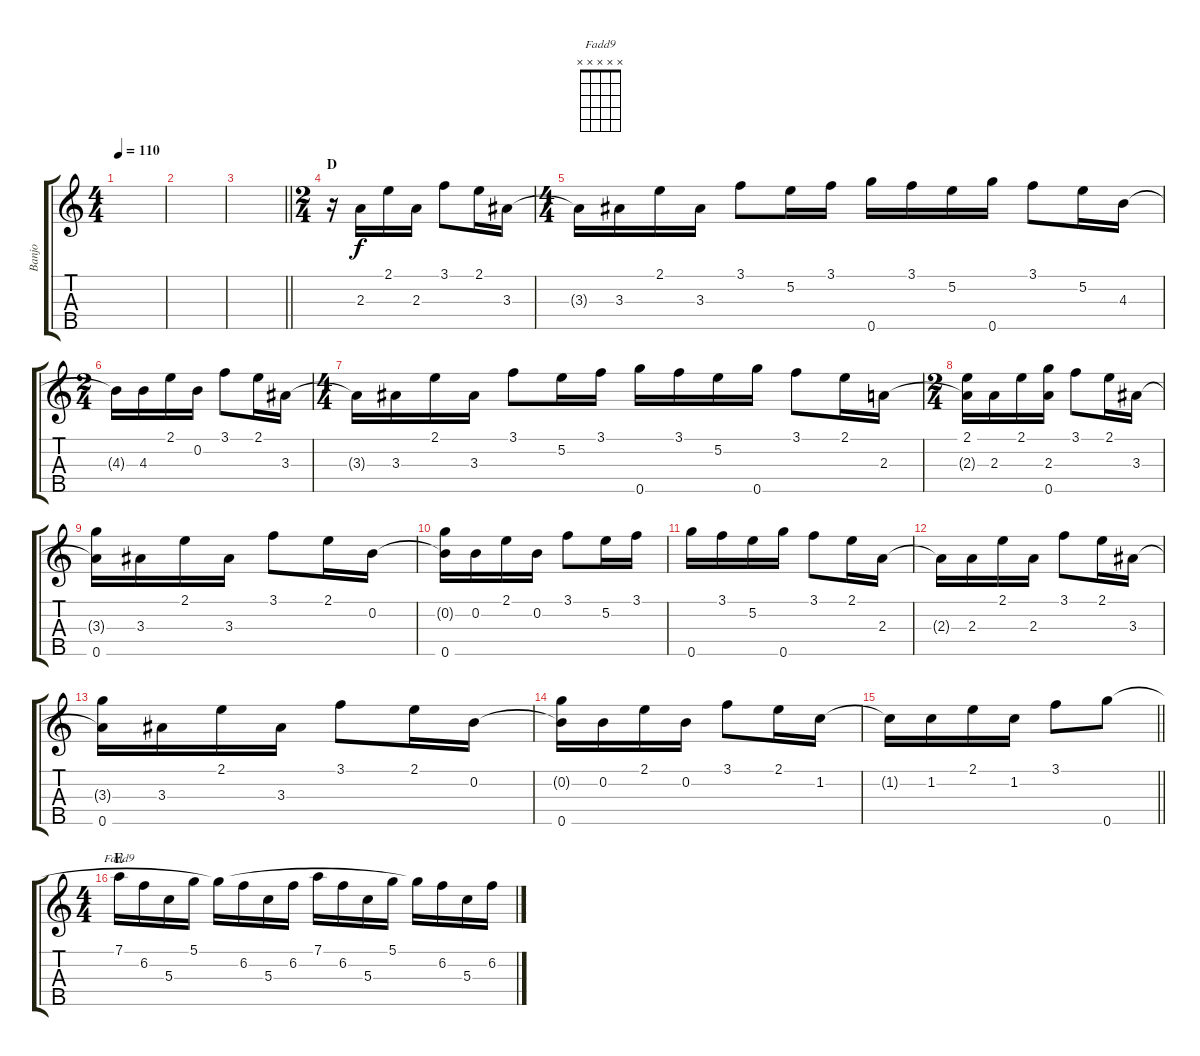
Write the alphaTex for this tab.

\track ("Banjo" "Banjo") {instrument banjo}
\staff {score tabs}
\tuning (D4 B3 G3 D3 G4) {hide}
\displaytranspose 12
\chord ("Fadd9" x x x x x)
\ts (4 4)
\tempo 110
\clef g2
\ks c
|
|
\barLineRight lightlight
|
\ts (2 4)
\section ("" "D")
r.16 2.3.16 2.1.16 2.3.16 3.1.8 2.1.16 3.3.16 |
\ts (4 4)
3.3{t}.16 3.3.16 2.1.16 3.3.16 3.1.8 5.2.16 3.1.16 0.5.16 3.1.16 5.2.16 0.5.16 3.1.8 5.2.16 4.3.16 |
\ts (2 4)
4.3{t}.16 4.3.16 2.1.16 0.2.16 3.1.8 2.1.16 3.3.16 |
\ts (4 4)
3.3{t}.16 3.3.16 2.1.16 3.3.16 3.1.8 5.2.16 3.1.16 0.5.16 3.1.16 5.2.16 0.5.16 3.1.8 2.1.16 2.3.16 |
\ts (2 4)
(2.1 2.3{t}).16 2.3.16 2.1.16 (2.3 0.5).16 3.1.8 2.1.16 3.3.16 |
(3.3{t} 0.5).16 3.3.16 2.1.16 3.3.16 3.1.8 2.1.16 0.2.16 |
(0.2{t} 0.5).16 0.2.16 2.1.16 0.2.16 3.1.8 5.2.16 3.1.16 |
0.5.16 3.1.16 5.2.16 0.5.16 3.1.8 2.1.16 2.3.16 |
2.3{t}.16 2.3.16 2.1.16 2.3.16 3.1.8 2.1.16 3.3.16 |
(3.3{t} 0.5).16 3.3.16 2.1.16 3.3.16 3.1.8 2.1.16 0.2.16 |
(0.2{t} 0.5).16 0.2.16 2.1.16 0.2.16 3.1.8 2.1.16 1.2.16 |
\barLineRight lightlight
1.2{t}.16 1.2.16 2.1.16 1.2.16 3.1.8 0.5.8 |
\ts (4 4)
\section ("" "E")
7.1.16{ch "Fadd9"} 6.2.16 5.3.16 5.1.16 0.5{t}.16 6.2.16 5.3.16 6.2.16 7.1.16 6.2.16 5.3.16 5.1.16 0.5{t}.16 6.2.16 5.3.16 6.2.16
